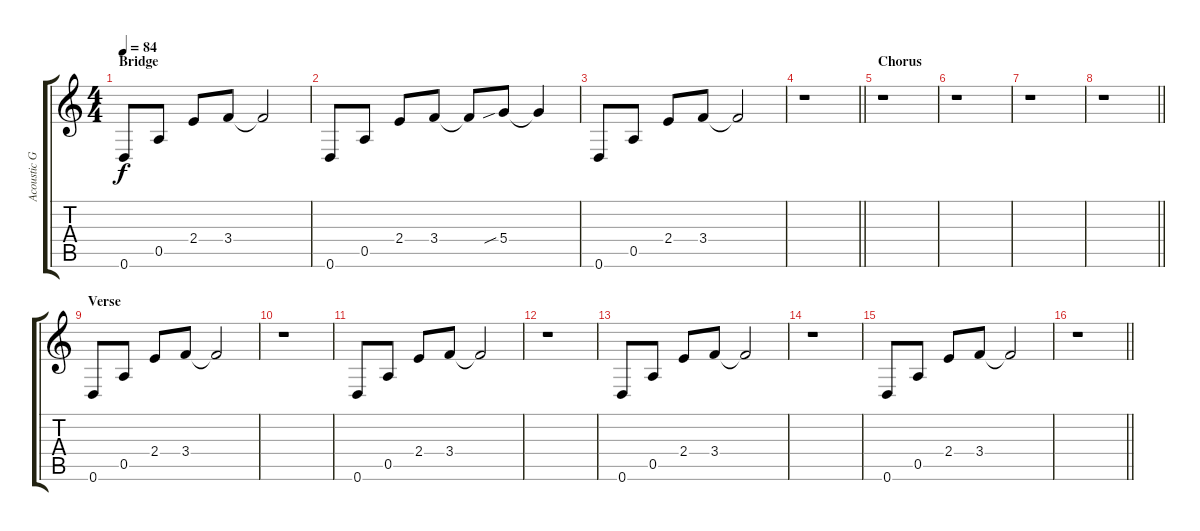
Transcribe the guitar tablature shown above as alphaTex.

\track ("Acoustic Guitar" "Acoustic G") {instrument acousticguitarsteel}
\staff {score tabs}
\tuning (E4 B3 G3 D3 A2 D2) {hide}
\ts (4 4)
\section ("" "Bridge")
\tempo 84
\clef g2
\ks c
0.6.8{dy f} 0.5.8 2.4.8 3.4.8 3.4{t}.2 |
0.6.8 0.5.8 2.4.8 3.4.8 3.4{t}.8 5.4{sib}.8 5.4{t}.4 |
0.6.8 0.5.8 2.4.8 3.4.8 3.4{t}.2 |
\barLineRight lightlight
r.1 |
\section ("" "Chorus")
r.1 |
r.1 |
r.1 |
\barLineRight lightlight
r.1 |
\section ("" "Verse")
0.6.8 0.5.8 2.4.8 3.4.8 3.4{t}.2 |
r.1 |
0.6.8 0.5.8 2.4.8 3.4.8 3.4{t}.2 |
r.1 |
0.6.8 0.5.8 2.4.8 3.4.8 3.4{t}.2 |
r.1 |
0.6.8 0.5.8 2.4.8 3.4.8 3.4{t}.2 |
\barLineRight lightlight
r.1
